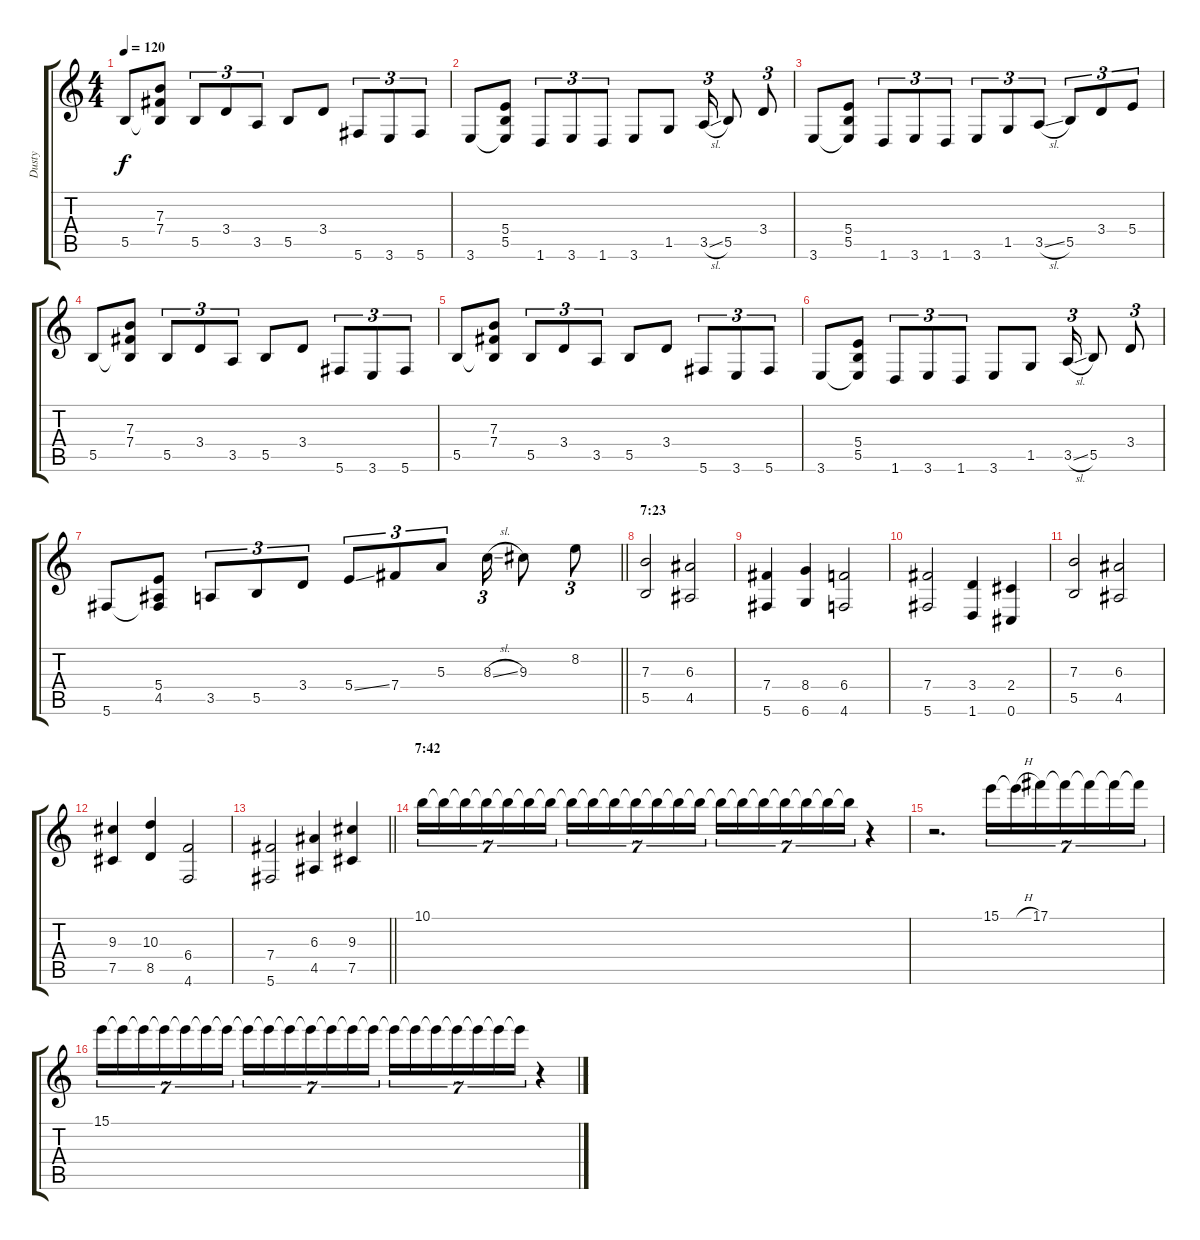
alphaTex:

\track ("Dusty" "Dusty") {instrument distortionguitar}
\staff {score tabs}
\tuning (Db4 Ab3 E3 B2 Gb2 Db2) {hide}
\ts (4 4)
\tempo 120
\clef g2
\ks c
5.5.8{dy f} (7.3 7.4 5.5{t}).8 5.5.8{tu (3 2)} 3.4.8{tu (3 2)} 3.5.8{tu (3 2)} 5.5.8 3.4.8 5.6.8{tu (3 2)} 3.6.8{tu (3 2)} 5.6.8{tu (3 2)} |
3.6.8 (5.4 5.5 3.6{t}).8 1.6.8{tu (3 2)} 3.6.8{tu (3 2)} 1.6.8{tu (3 2)} 3.6.8 1.5.8 3.5{sl}.16{tu (3 2)} 5.5.8 3.4.8{tu (3 2)} |
3.6.8 (5.4 5.5 3.6{t}).8 1.6.8{tu (3 2)} 3.6.8{tu (3 2)} 1.6.8{tu (3 2)} 3.6.8{tu (3 2)} 1.5.8{tu (3 2)} 3.5{sl}.8{tu (3 2)} 5.5.8{tu (3 2)} 3.4.8{tu (3 2)} 5.4.8{tu (3 2)} |
5.5.8 (7.3 7.4 5.5{t}).8 5.5.8{tu (3 2)} 3.4.8{tu (3 2)} 3.5.8{tu (3 2)} 5.5.8 3.4.8 5.6.8{tu (3 2)} 3.6.8{tu (3 2)} 5.6.8{tu (3 2)} |
5.5.8 (7.3 7.4 5.5{t}).8 5.5.8{tu (3 2)} 3.4.8{tu (3 2)} 3.5.8{tu (3 2)} 5.5.8 3.4.8 5.6.8{tu (3 2)} 3.6.8{tu (3 2)} 5.6.8{tu (3 2)} |
3.6.8 (5.4 5.5 3.6{t}).8 1.6.8{tu (3 2)} 3.6.8{tu (3 2)} 1.6.8{tu (3 2)} 3.6.8 1.5.8 3.5{sl}.16{tu (3 2)} 5.5.8 3.4.8{tu (3 2)} |
\barLineRight lightlight
5.6.8 (5.4 4.5 5.6{t}).8 3.5.8{tu (3 2)} 5.5.8{tu (3 2)} 3.4.8{tu (3 2)} 5.4{ss}.8{tu (3 2)} 7.4.8{tu (3 2)} 5.3.8{tu (3 2)} 8.3{sl}.16{tu (3 2)} 9.3.8 8.2.8{tu (3 2)} |
\section ("" "7:23")
(7.3 5.5).2 (6.3 4.5).2 |
(7.4 5.6).4 (8.4 6.6).4 (6.4 4.6).2 |
(7.4 5.6).2 (3.4 1.6).4 (2.4 0.6).4 |
(7.3 5.5).2 (6.3 4.5).2 |
(9.3 7.5).4 (10.3 8.5).4 (6.4 4.6).2 |
\barLineRight lightlight
(7.4 5.6).2 (6.3 4.5).4 (9.3 7.5).4 |
\section ("" "7:42")
10.1.16{tu (7 4) volume 8 instrument electricguitarjazz} 10.1{t}.16{tu (7 4) volume 1} 10.1{t}.16{tu (7 4) volume 8 instrument electricguitarjazz} 10.1{t}.16{tu (7 4) volume 1} 10.1{t}.16{tu (7 4) volume 8 instrument electricguitarjazz} 10.1{t}.16{tu (7 4) volume 1} 10.1{t}.16{tu (7 4) volume 8 instrument electricguitarjazz} 10.1{t}.16{tu (7 4) volume 1} 10.1{t}.16{tu (7 4) volume 8 instrument electricguitarjazz} 10.1{t}.16{tu (7 4) volume 1} 10.1{t}.16{tu (7 4) volume 8 instrument electricguitarjazz} 10.1{t}.16{tu (7 4) volume 1} 10.1{t}.16{tu (7 4) volume 8 instrument electricguitarjazz} 10.1{t}.16{tu (7 4) volume 1} 10.1{t}.16{tu (7 4) volume 8 instrument electricguitarjazz} 10.1{t}.16{tu (7 4) volume 1} 10.1{t}.16{tu (7 4) volume 8 instrument electricguitarjazz} 10.1{t}.16{tu (7 4) volume 1} 10.1{t}.16{tu (7 4) volume 8 instrument electricguitarjazz} 10.1{t}.16{tu (7 4) volume 1} 10.1{t}.16{tu (7 4) volume 8 instrument electricguitarjazz} r.4 |
r.2{d} 15.1.16{tu (7 4)} 15.1{h t}.16{tu (7 4) volume 1} 17.1.16{tu (7 4) volume 8 instrument electricguitarjazz} 17.1{t}.16{tu (7 4) volume 1} 17.1{t}.16{tu (7 4) volume 8 instrument electricguitarjazz} 17.1{t}.16{tu (7 4) volume 1} 17.1{t}.16{tu (7 4) volume 8 instrument electricguitarjazz} |
15.1.16{tu (7 4)} 15.1{t}.16{tu (7 4) volume 1} 15.1{t}.16{tu (7 4) volume 8 instrument electricguitarjazz} 15.1{t}.16{tu (7 4) volume 1} 15.1{t}.16{tu (7 4) volume 8 instrument electricguitarjazz} 15.1{t}.16{tu (7 4) volume 1} 15.1{t}.16{tu (7 4) volume 8 instrument electricguitarjazz} 15.1{t}.16{tu (7 4) volume 1} 15.1{t}.16{tu (7 4) volume 8 instrument electricguitarjazz} 15.1{t}.16{tu (7 4) volume 1} 15.1{t}.16{tu (7 4) volume 8 instrument electricguitarjazz} 15.1{t}.16{tu (7 4) volume 1} 15.1{t}.16{tu (7 4) volume 8 instrument electricguitarjazz} 15.1{t}.16{tu (7 4) volume 1} 15.1{t}.16{tu (7 4) volume 8 instrument electricguitarjazz} 15.1{t}.16{tu (7 4) volume 1} 15.1{t}.16{tu (7 4) volume 8 instrument electricguitarjazz} 15.1{t}.16{tu (7 4) volume 1} 15.1{t}.16{tu (7 4) volume 8 instrument electricguitarjazz} 15.1{t}.16{tu (7 4) volume 1} 15.1{t}.16{tu (7 4) volume 8 instrument electricguitarjazz} r.4
